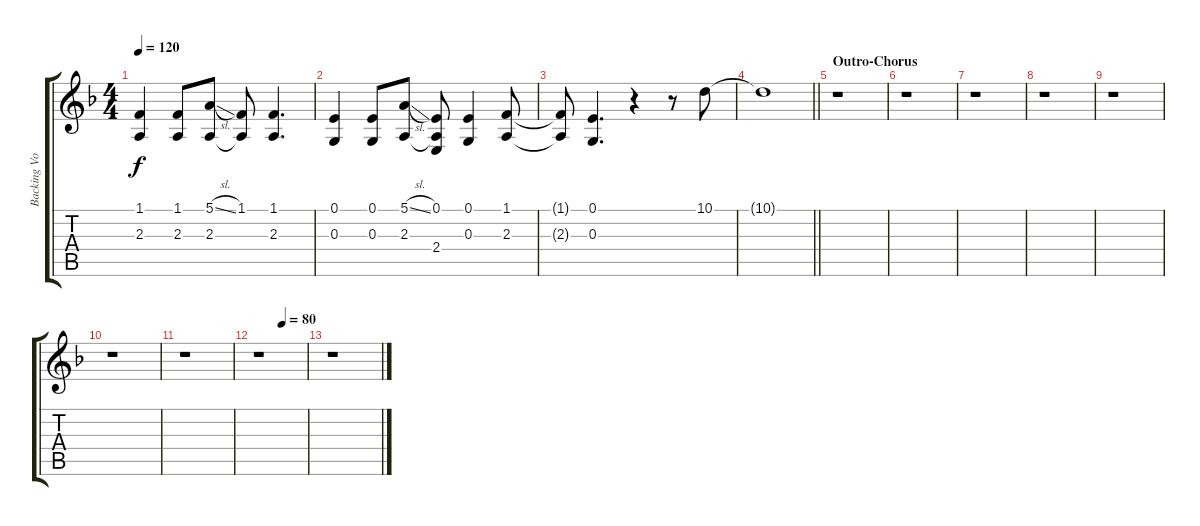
\track ("Backing Vocals" "Backing Vo") {instrument sopranosax}
\staff {score tabs}
\tuning (E4 B3 G3 D3 A2 E2) {hide}
\ts (4 4)
\tempo 120
\clef g2
\ks f
(1.1 2.3).4{dy f} (1.1 2.3).8 (5.1{sl} 2.3).8 (1.1 2.3{t}).8 (1.1 2.3).4{d} |
(0.1 0.3).4 (0.1 0.3).8 (5.1{sl} 2.3).8 (0.1 2.3{t} 2.4).8 (0.1 0.3).4 (1.1 2.3).8 |
(1.1{t} 2.3{t}).8 (0.1 0.3).4{d} r.4 r.8 10.1.8 |
\barLineRight lightlight
10.1{t}.1 |
\section ("" "Outro-Chorus")
r.1 |
r.1 |
r.1 |
r.1 |
r.1 |
r.1 |
r.1 |
\tempo (80 0.5)
r.1 |
r.1
